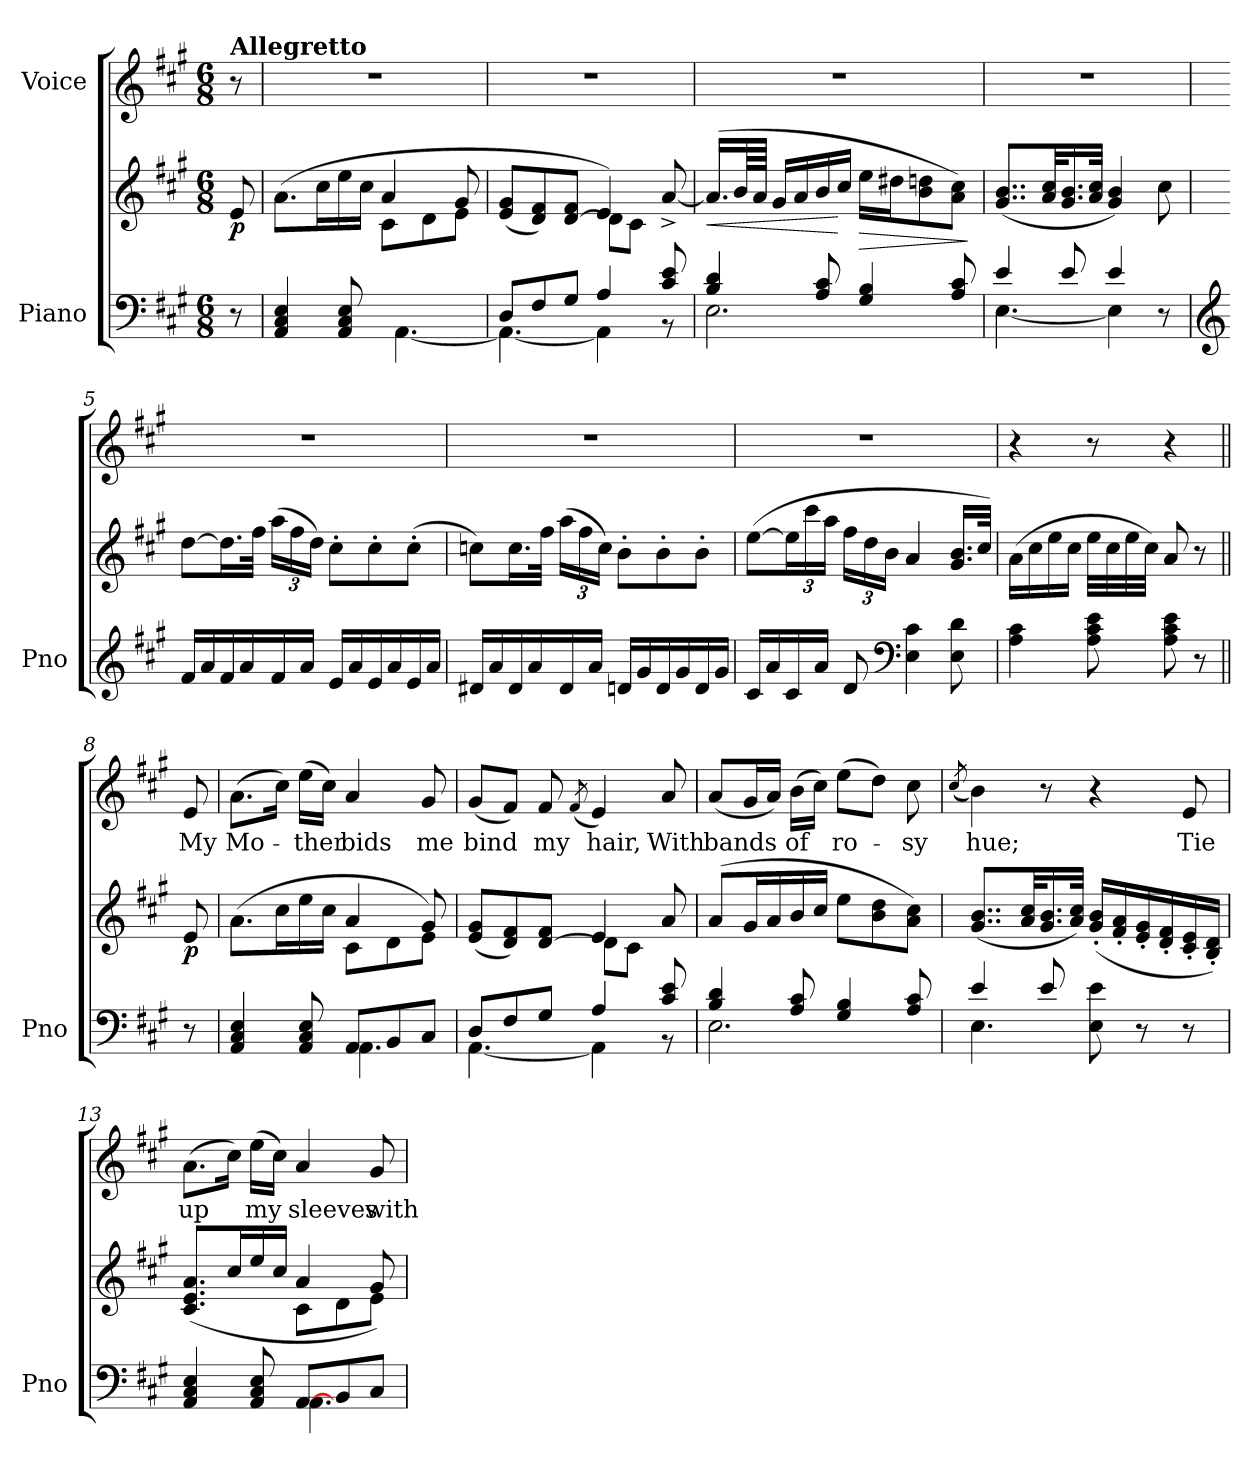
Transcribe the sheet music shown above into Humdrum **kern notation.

**kern	**kern	**dynam	**kern	**text
*part2	*part2	*part2	*part1	*part1
*staff3	*staff2	*staff2/3	*staff1	*staff1
*I"Piano	*	*	*I"Voice	*
*I'Pno	*	*	*	*
*clefF4	*clefG2	*	*clefG2	*
*k[f#c#g#]	*k[f#c#g#]	*	*k[f#c#g#]	*
*M6/8	*M6/8	*	*M6/8	*
=	=	=	=	=
!	!	!	!LO:TX:a:B:t=Allegretto	!
!	!	!LO:DY:b	!	!
8r	8e/	p	8r	.
=1	=1	=1	=1	=1
*^	*^	*	*	*
4AA/ 4C#/ 4E/	4.ryy	(>8.a\L	4.ryy	.	2.r	.
.	.	16cc#\L	.	.	.	.
8AA/ 8C#/ 8E/	.	16ee\	.	.	.	.
.	.	16cc#\JJ	.	.	.	.
8AA/Lyy	[4.AA\	4a/	8c#\L	.	.	.
8BB/	.	.	8d\	.	.	.
8C#/J	.	8g#/	8e\J	.	.	.
=2	=2	=2	=2	=2	=2	=2
8D/L	4.AA\_	(<8e/ 8g#/L	4.ryy	.	2.r	.
8F#/	.	8d/ 8f#/)	.	.	.	.
8G#/J	.	[8d/ 8f#/J	.	.	.	.
4A/	4AA\]	4e/)	8d\L]	.	.	.
.	.	.	8c#\J	.	.	.
8c#/ 8e/	8r	[8a^/	8ryy	.	.	.
=3	=3	=3	=3	=3	=3	=3
!	!	!	!	!LO:HP:b	!	!
*	*	*v	*v	*	*	*
4B/ 4d/	2.E\	(>16.a/LL]	<	2.r	.
.	.	64b/LL	.	.	.
.	.	64a/JJJJ	.	.	.
.	.	16g#/LL	.	.	.
.	.	16a/	.	.	.
8A/ 8c#/	.	16b/	.	.	.
.	.	16cc#/JJ	[	.	.
!	!	!	!LO:HP:b	!	!
4G#/ 4B/	.	16ee\LL	>	.	.
.	.	16dd#X\J	.	.	.
.	.	8b\ 8ddn\	.	.	.
8A/ 8c#/	.	8a\ 8cc#\J)	.	.	.
*v	*v	*	*	*	*
.	.	]	.	.
!!LO:LB:g=z
=4	=4	=4	=4	=4
*^	*	*	*	*
4e/	[4.E\	(<8..g#/ 8..b/L	.	2.r	.
.	.	32a/ 32cc#/KL	.	.	.
8e/	.	16.g#/ 16.b/	.	.	.
.	.	32a/ 32cc#/JJk	.	.	.
4e/	4E\]	4g#/ 4b/)	.	.	.
8r	8ryy	8cc#\	.	.	.
*v	*v	*	*	*	*
=5	=5	=5	=5	=5
*clefG2	*	*	*	*
16f#/LL	[8dd\L	.	2.r	.
16a/	.	.	.	.
16f#/	16.dd\L]	.	.	.
16a/	.	.	.	.
.	32ff#\JJk	.	.	.
*	*Xbrackettup	*	*	*
16f#/	(>24aa\LL	.	.	.
.	24ff#\	.	.	.
16a/JJ	.	.	.	.
.	24dd\JJ)	.	.	.
16e/LL	8cc#'\L	.	.	.
16a/	.	.	.	.
16e/	8cc#'\	.	.	.
16a/	.	.	.	.
16e/	(>8cc#'\J	.	.	.
16a/JJ	.	.	.	.
=6	=6	=6	=6	=6
16d#X/LL	8ccn\L)	.	2.r	.
16a/	.	.	.	.
16d#/	16.cc\L	.	.	.
16a/	.	.	.	.
.	32ff#\JJk	.	.	.
16d#/	(>24aa\LL	.	.	.
.	24ff#\	.	.	.
16a/JJ	.	.	.	.
.	24cc\JJ)	.	.	.
16dn/LL	8b'\L	.	.	.
16g#/	.	.	.	.
16d/	8b'\	.	.	.
16g#/	.	.	.	.
16d/	8b'\J	.	.	.
16g#/JJ	.	.	.	.
!!LO:LB:g=z
=7	=7	=7	=7	=7
16c#/LL	(>[8ee\L	.	2.r	.
16a/	.	.	.	.
16c#/	24ee\L]	.	.	.
.	24ccc#\	.	.	.
16a/JJ	.	.	.	.
.	24aa\JJ	.	.	.
8d/	24ff#\LL	.	.	.
.	24dd\	.	.	.
.	24b\JJ	.	.	.
*clefF4	*	*	*	*
4E\ 4c#\	4a/	.	.	.
8E\ 8d\	16.g#/ 16.b/LL	.	.	.
.	32cc#/JJk)	.	.	.
=8	=8	=8	=8	=8
4A\ 4c#\	(>16a\LL	.	4r	.
.	16cc#\	.	.	.
.	16ee\	.	.	.
.	16cc#\JJ	.	.	.
8A\ 8c#\ 8e\	32ee\LLL	.	8r	.
.	32cc#\	.	.	.
.	32ee\	.	.	.
.	32cc#\JJJ)	.	.	.
8A\ 8c#\ 8e\	8a/	.	4r	.
8r	8r	.	.	.
=8X1||	=8X1||	=8X1||	=8X1||	=8X1||
!	!	!LO:DY:b	!	!LO:LY:b
8r	8e/	p	8e/	My
=9	=9	=9	=9	=9
*^	*^	*	*	*
!	!	!	!	!	!	!LO:LY:b
4AA/ 4C#/ 4E/	4.ryy	(>8.a\L	4.ryy	.	(>8.a\L	Mo-
.	.	16cc#\L	.	.	16cc#\Jk)	.
!	!	!	!	!	!	!LO:LY:b
8AA/ 8C#/ 8E/	.	16ee\	.	.	(>16ee\LL	-ther
.	.	16cc#\JJ	.	.	16cc#\JJ)	.
!LO:N:head=solid	!	!	!	!	!	!LO:LY:b
8AA/L	4.AA\	4a/	8c#\L	.	4a/	bids
8BB/	.	.	8d\	.	.	.
!	!	!	!	!	!	!LO:LY:b
8C#/J	.	8g#/)	8e\J	.	8g#/	me
!!LO:PB:g=z
=10	=10	=10	=10	=10	=10	=10
!	!	!	!	!	!	!LO:LY:b
8D/L	[4.AA\	(<8e/ 8g#/L	4.ryy	.	(<8g#/L	bind
8F#/	.	8d/ 8f#/)	.	.	8f#/J)	.
!	!	!	!	!	!	!LO:LY:b
8G#/J	.	[8d/ 8f#/J	.	.	8f#/	my
.	.	.	.	.	(<8qf#/	.
!	!	!	!	!	!	!LO:LY:b
4A/	4AA\]	4e/	8d\L]	.	4e/)	hair,
.	.	.	8c#\J	.	.	.
!	!	!	!	!	!	!LO:LY:b
8c#/ 8e/	8r	8a/	8ryy	.	8a/	With
=11	=11	=11	=11	=11	=11	=11
!	!	!	!	!	!	!LO:LY:b
*	*	*v	*v	*	*	*
4B/ 4d/	2.E\	(>8a/L	.	(<8a/L	bands
.	.	16g#/L	.	16g#/L	.
.	.	16a/	.	16a/JJ)	.
!	!	!	!	!	!LO:LY:b
8A/ 8c#/	.	16b/	.	(>16b\LL	of
.	.	16cc#/JJ	.	16cc#\JJ)	.
!	!	!	!	!	!LO:LY:b
4G#/ 4B/	.	8ee\L	.	(>8ee\L	ro-
.	.	8b\ 8dd\	.	8dd\J)	.
!	!	!	!	!	!LO:LY:b
8A/ 8c#/	.	8a\ 8cc#\J)	.	8cc#\	-sy
=12	=12	=12	=12	=12	=12
.	.	.	.	(<8qcc#/	.
!	!	!	!	!	!LO:LY:b
4e/	4.E\	(<8..g#/ 8..b/L	.	4b\)	hue;
.	.	32a/ 32cc#/KL	.	.	.
8e/	.	16.g#/ 16.b/	.	8r	.
.	.	32a/ 32cc#/JJk)	.	.	.
8E\ 8e\	4ryy	(<16g#/' 16b/'LL	.	4r	.
.	.	16f#/' 16a/'	.	.	.
8r	.	16e/' 16g#/'	.	.	.
.	.	16d/' 16f#/'	.	.	.
!	!	!	!	!	!LO:LY:b
8r	8ryy	16c#/' 16e/'	.	8e/	Tie
.	.	16B/' 16d/'JJ)	.	.	.
!!LO:LB:g=z
=13	=13	=13	=13	=13	=13
*	*	*^	*	*	*
!	!	!	!	!	!	!LO:LY:b
4AA/ 4C#/ 4E/	4.ryy	(>8.c#/ 8.e/ 8.a/L	4.ryy	.	(>8.a\L	up
.	.	16cc#/L	.	.	16cc#\Jk)	.
!	!	!	!	!	!	!LO:LY:b
8AA/ 8C#/ 8E/	.	16ee/	.	.	(>16ee\LL	my
.	.	16cc#/JJ	.	.	16cc#\JJ)	.
!LO:N:head=solid	!	!	!	!	!	!LO:LY:b
[8AA/L	4.AA\	4a/	8c#\L	.	4a/	sleeves
8BB/	.	.	8d\	.	.	.
!	!	!	!	!	!	!LO:LY:b
8C#/J	.	8g#/)	8e\J	.	8g#/	with
*v	*v	*	*	*	*	*
*	*v	*v	*	*	*
=	=	=	=	=
*-	*-	*-	*-	*-
